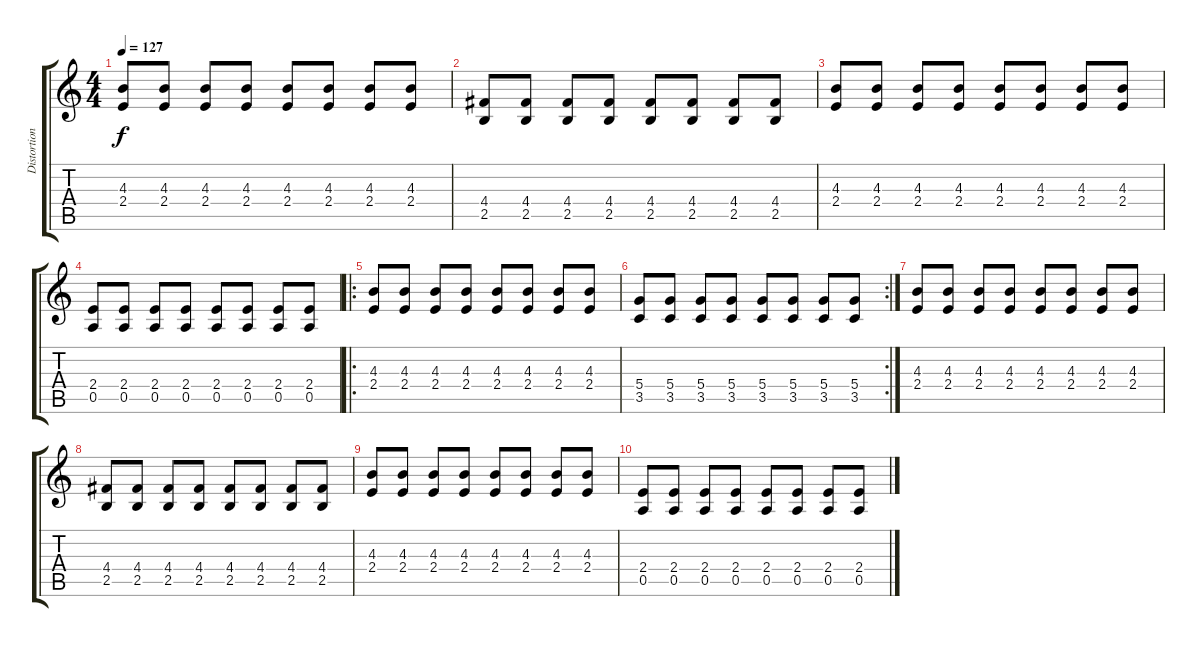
\track ("Distortion L" "Distortion") {instrument distortionguitar}
\staff {score tabs}
\tuning (E4 B3 G3 D3 A2 E2) {hide}
\ts (4 4)
\tempo 127
\clef g2
\ks c
(4.3 2.4).8{dy f} (4.3 2.4).8 (4.3 2.4).8 (4.3 2.4).8 (4.3 2.4).8 (4.3 2.4).8 (4.3 2.4).8 (4.3 2.4).8 |
(4.4 2.5).8 (4.4 2.5).8 (4.4 2.5).8 (4.4 2.5).8 (4.4 2.5).8 (4.4 2.5).8 (4.4 2.5).8 (4.4 2.5).8 |
(4.3 2.4).8 (4.3 2.4).8 (4.3 2.4).8 (4.3 2.4).8 (4.3 2.4).8 (4.3 2.4).8 (4.3 2.4).8 (4.3 2.4).8 |
(2.4 0.5).8 (2.4 0.5).8 (2.4 0.5).8 (2.4 0.5).8 (2.4 0.5).8 (2.4 0.5).8 (2.4 0.5).8 (2.4 0.5).8 |
\ro
(4.3 2.4).8 (4.3 2.4).8 (4.3 2.4).8 (4.3 2.4).8 (4.3 2.4).8 (4.3 2.4).8 (4.3 2.4).8 (4.3 2.4).8 |
\rc 2
(5.4 3.5).8 (5.4 3.5).8 (5.4 3.5).8 (5.4 3.5).8 (5.4 3.5).8 (5.4 3.5).8 (5.4 3.5).8 (5.4 3.5).8 |
(4.3 2.4).8 (4.3 2.4).8 (4.3 2.4).8 (4.3 2.4).8 (4.3 2.4).8 (4.3 2.4).8 (4.3 2.4).8 (4.3 2.4).8 |
(4.4 2.5).8 (4.4 2.5).8 (4.4 2.5).8 (4.4 2.5).8 (4.4 2.5).8 (4.4 2.5).8 (4.4 2.5).8 (4.4 2.5).8 |
(4.3 2.4).8 (4.3 2.4).8 (4.3 2.4).8 (4.3 2.4).8 (4.3 2.4).8 (4.3 2.4).8 (4.3 2.4).8 (4.3 2.4).8 |
(2.4 0.5).8 (2.4 0.5).8 (2.4 0.5).8 (2.4 0.5).8 (2.4 0.5).8 (2.4 0.5).8 (2.4 0.5).8 (2.4 0.5).8
